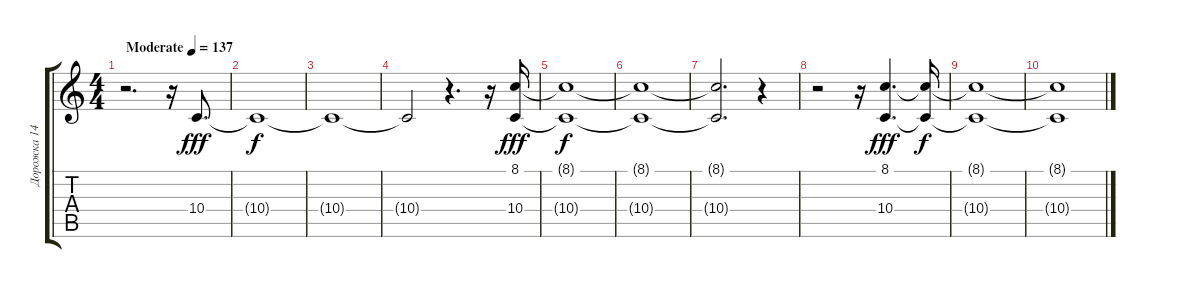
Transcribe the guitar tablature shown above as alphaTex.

\track ("Дорожка 14" "Дорожка 14") {instrument seashore}
\staff {score tabs}
\tuning (E4 B3 G3 D3 A2 E2) {hide}
\ts (4 4)
\tempo (137 "Moderate")
\clef g2
\ks c
r.2{d dy fff instrument seashore} r.16 10.4.8{d} |
10.4{t}.1{dy f} |
10.4{t}.1 |
10.4{t}.2 r.4{d} r.16 (8.1 10.4).16{dy fff volume 6} |
(8.1{t} 10.4{t}).1{dy f} |
(8.1{t} 10.4{t}).1 |
(8.1{t} 10.4{t}).2{d} r.4 |
r.2 r.16 (8.1 10.4).4{d dy fff volume 3} (8.1{t} 10.4{t}).16{dy f} |
(8.1{t} 10.4{t}).1 |
(8.1{t} 10.4{t}).1
